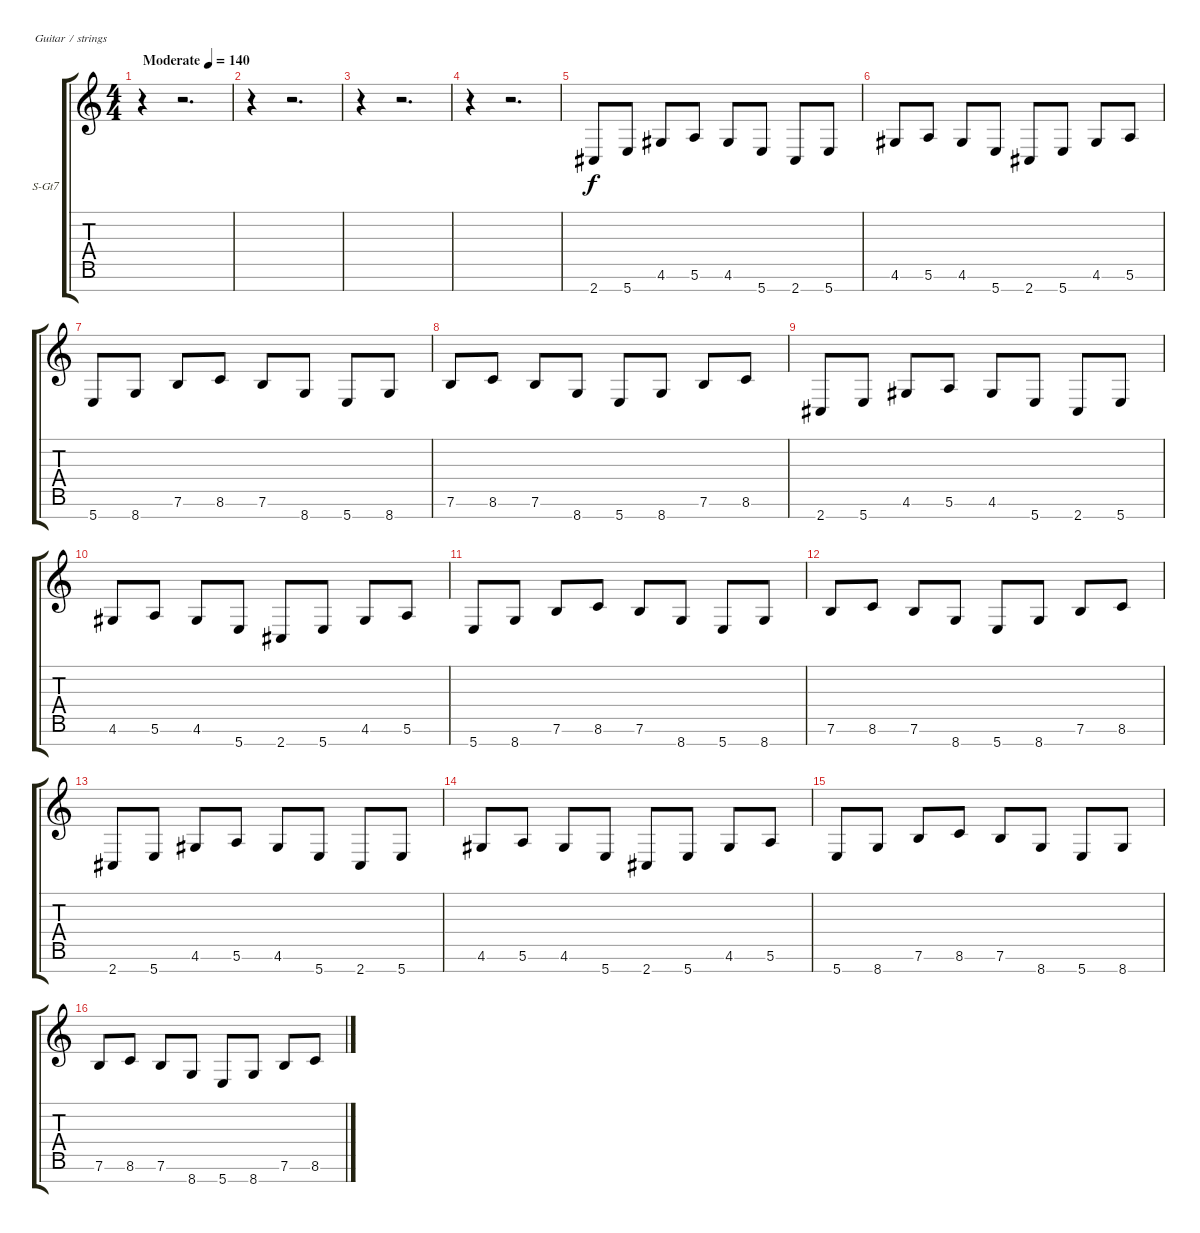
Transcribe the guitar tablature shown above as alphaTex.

\bracketExtendMode groupsimilarinstruments
\firstSystemTrackNameOrientation horizontal
\otherSystemsTrackNameOrientation horizontal
\track ("Accomp." "S-Gt7") {instrument pad3polysynth}
\staff {score tabs}
\tuning (E4 B3 G3 D3 A2 E2 B1)
\displaytranspose 12
\ts (4 4)
\beaming (8 2 2 2 2)
\tempo (140 "Moderate")
\clef g2
\ks c
r.4{dy f instrument pad3polysynth} r.2{d} |
r.4 r.2{d} |
r.4 r.2{d} |
r.4 r.2{d} |
2.7.8 5.7.8 4.6.8 5.6.8 4.6.8 5.7.8 2.7.8 5.7.8 |
4.6.8 5.6.8 4.6.8 5.7.8 2.7.8 5.7.8 4.6.8 5.6.8 |
5.7.8 8.7.8 7.6.8 8.6.8 7.6.8 8.7.8 5.7.8 8.7.8 |
7.6.8 8.6.8 7.6.8 8.7.8 5.7.8 8.7.8 7.6.8 8.6.8 |
2.7.8 5.7.8 4.6.8 5.6.8 4.6.8 5.7.8 2.7.8 5.7.8 |
4.6.8 5.6.8 4.6.8 5.7.8 2.7.8 5.7.8 4.6.8 5.6.8 |
5.7.8 8.7.8 7.6.8 8.6.8 7.6.8 8.7.8 5.7.8 8.7.8 |
7.6.8 8.6.8 7.6.8 8.7.8 5.7.8 8.7.8 7.6.8 8.6.8 |
2.7.8 5.7.8 4.6.8 5.6.8 4.6.8 5.7.8 2.7.8 5.7.8 |
4.6.8 5.6.8 4.6.8 5.7.8 2.7.8 5.7.8 4.6.8 5.6.8 |
5.7.8 8.7.8 7.6.8 8.6.8 7.6.8 8.7.8 5.7.8 8.7.8 |
7.6.8 8.6.8 7.6.8 8.7.8 5.7.8 8.7.8 7.6.8 8.6.8
